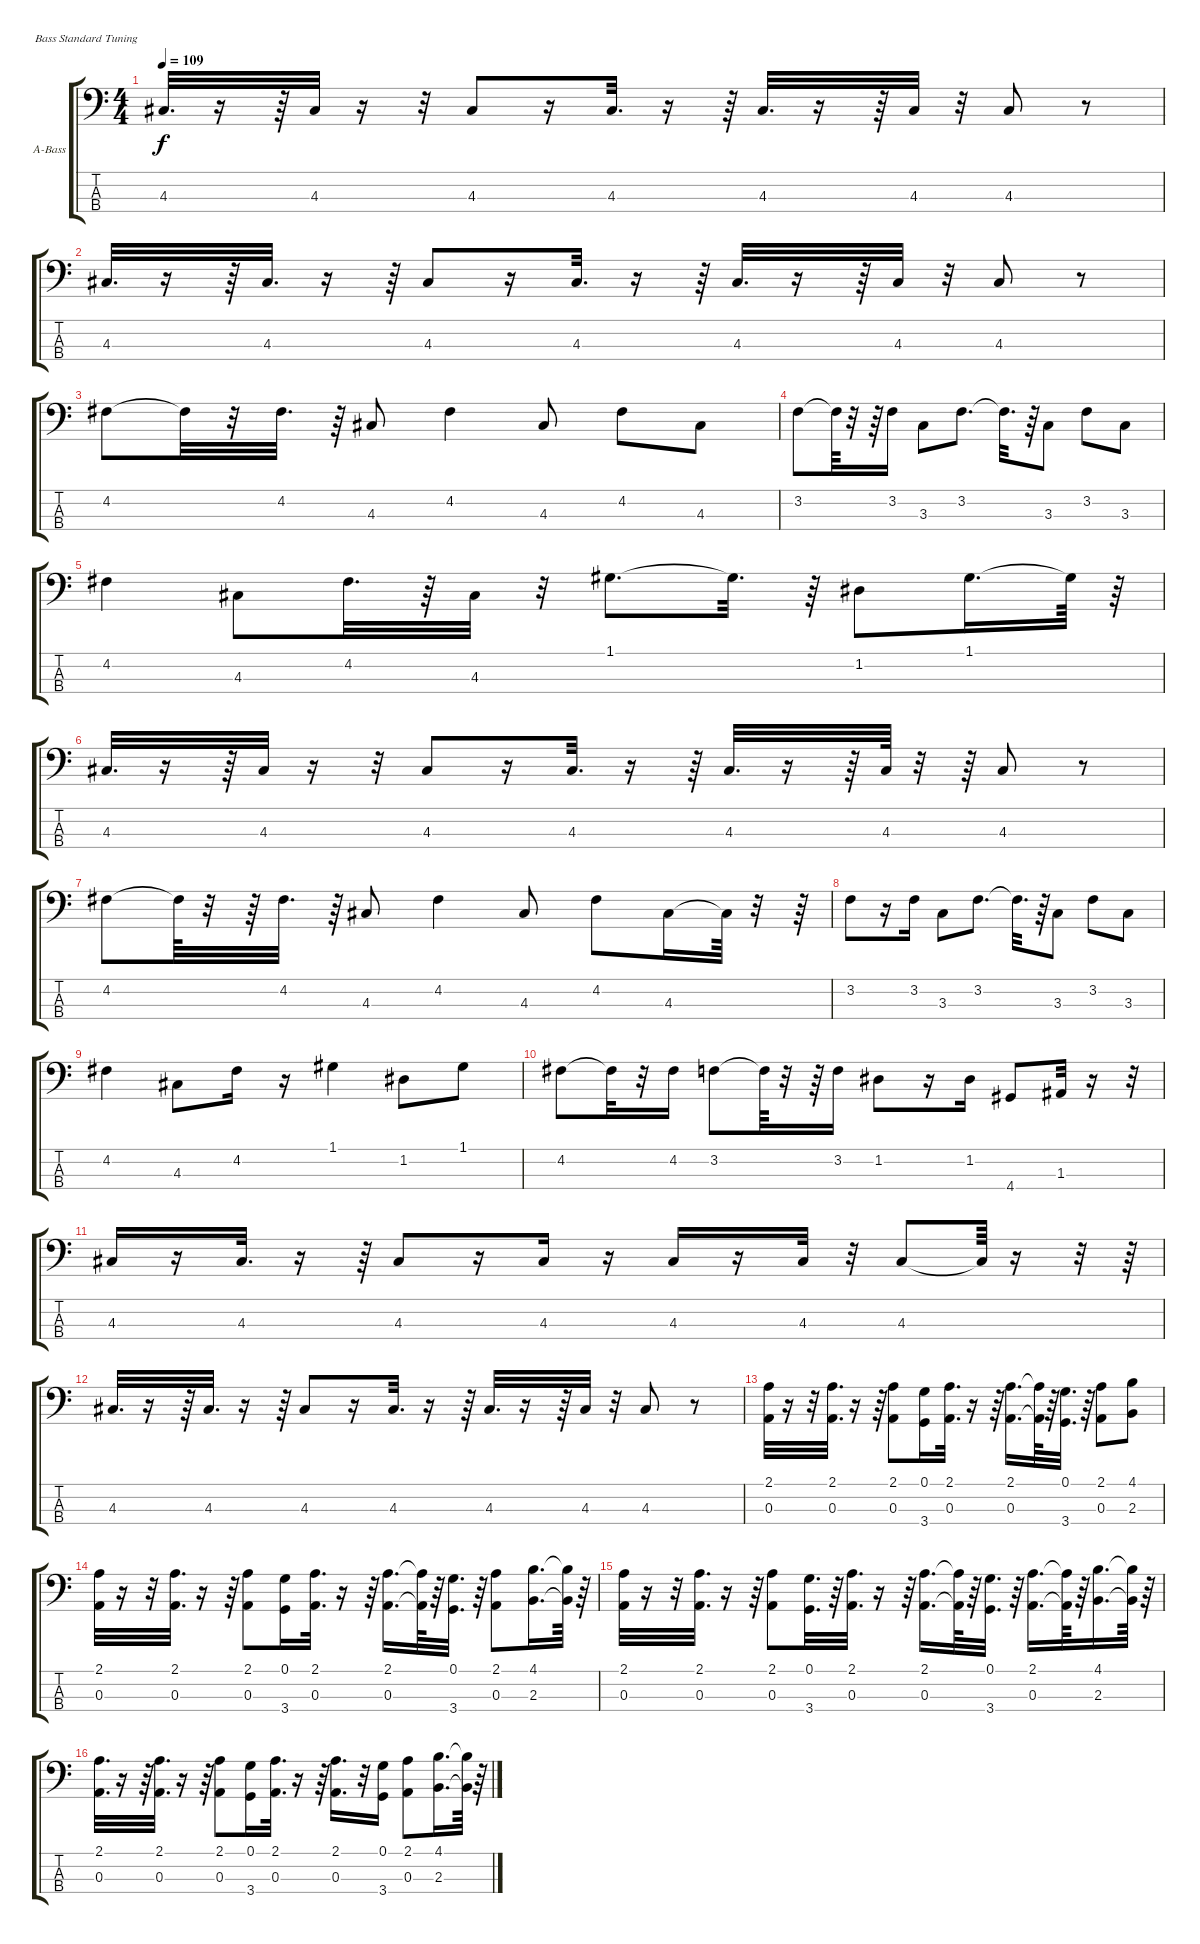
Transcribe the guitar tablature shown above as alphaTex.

\bracketExtendMode groupsimilarinstruments
\firstSystemTrackNameOrientation horizontal
\otherSystemsTrackNameOrientation horizontal
\track ("Bass  " "A-Bass") {instrument acousticgrandpiano}
\staff {score tabs}
\tuning (G2 D2 A1 E1)
\displaytranspose 12
\ts (4 4)
\tempo 109
\clef f4
\ks c
4.3.32{d dy f} r.16 r.64 4.3.32 r.16 r.32 4.3.8 r.16 4.3.32{d} r.16 r.64 4.3.32{d} r.16 r.64 4.3.32 r.32 4.3.8 r.8 |
4.3.32{d} r.16 r.64 4.3.32{d} r.16 r.64 4.3.8 r.16 4.3.32{d} r.16 r.64 4.3.32{d} r.16 r.64 4.3.32 r.32 4.3.8 r.8 |
4.2.8 4.2{t}.32 r.32 4.2.32{d} r.64 4.3.8 4.2.4 4.3.8 4.2.8 4.3.8 |
3.2.8 3.2{t}.64 r.32 r.64 3.2.16 3.3.8 3.2.8{d} 3.2{t}.32{d} r.64 3.3.8 3.2.8 3.3.8 |
4.2.4 4.3.8 4.2.32{d} r.64 4.3.32 r.32 1.1.8{d} 1.1{t}.32{d} r.64 1.2.8 1.1.16{d} 1.1{t}.64 r.64 |
4.3.32{d} r.16 r.64 4.3.32 r.16 r.32 4.3.8 r.16 4.3.32{d} r.16 r.64 4.3.32{d} r.16 r.64 4.3.64 r.32 r.64 4.3.8 r.8 |
4.2.8 4.2{t}.64 r.32 r.64 4.2.32{d} r.64 4.3.8 4.2.4 4.3.8 4.2.8 4.3.16 4.3{t}.64 r.32 r.64 |
3.2.8 r.16 3.2.16 3.3.8 3.2.8{d} 3.2{t}.32{d} r.64 3.3.8 3.2.8 3.3.8 |
4.2.4 4.3.8 4.2.16 r.16 1.1.4 1.2.8 1.1.8 |
4.2.8 4.2{t}.32 r.32 4.2.16 3.2.8 3.2{t}.64 r.32 r.64 3.2.16 1.2.8 r.16 1.2.16 4.4.8 1.3.32 r.16 r.32 |
4.3.16 r.16 4.3.32{d} r.16 r.64 4.3.8 r.16 4.3.16 r.16 4.3.16 r.16 4.3.32 r.32 4.3.8 4.3{t}.64 r.16 r.32 r.64 |
4.3.32{d} r.16 r.64 4.3.32{d} r.16 r.64 4.3.8 r.16 4.3.32{d} r.16 r.64 4.3.32{d} r.16 r.64 4.3.32 r.32 4.3.8 r.8 |
(2.1 0.3).32 r.16 r.32 (2.1 0.3).32{d} r.16 r.64 (2.1 0.3).8 (0.1 3.4).16 (2.1 0.3).32{d} r.16 r.64 (2.1 0.3).16{d} (2.1{t} 0.3{t}).64 r.64 (0.1 3.4).32{d} r.64 (2.1 0.3).8 (4.1 2.3).8 |
(2.1 0.3).32 r.16 r.32 (2.1 0.3).32{d} r.16 r.64 (2.1 0.3).8 (0.1 3.4).16 (2.1 0.3).32{d} r.16 r.64 (2.1 0.3).16{d} (2.1{t} 0.3{t}).64 r.64 (0.1 3.4).32{d} r.64 (2.1 0.3).8 (4.1 2.3).16{d} (4.1{t} 2.3{t}).64 r.64 |
(2.1 0.3).32 r.16 r.32 (2.1 0.3).32{d} r.16 r.64 (2.1 0.3).8 (0.1 3.4).32{d} r.64 (2.1 0.3).32{d} r.16 r.64 (2.1 0.3).16{d} (2.1{t} 0.3{t}).64 r.64 (0.1 3.4).32{d} r.64 (2.1 0.3).16{d} (2.1{t} 0.3{t}).64 r.64 (4.1 2.3).16{d} (4.1{t} 2.3{t}).64 r.64 |
(2.1 0.3).32{d} r.16 r.64 (2.1 0.3).32{d} r.16 r.64 (2.1 0.3).8 (0.1 3.4).16 (2.1 0.3).32{d} r.16 r.64 (2.1 0.3).16{d} r.32 (0.1 3.4).16 (2.1 0.3).8 (4.1 2.3).16{d} (4.1{t} 2.3{t}).64 r.64
